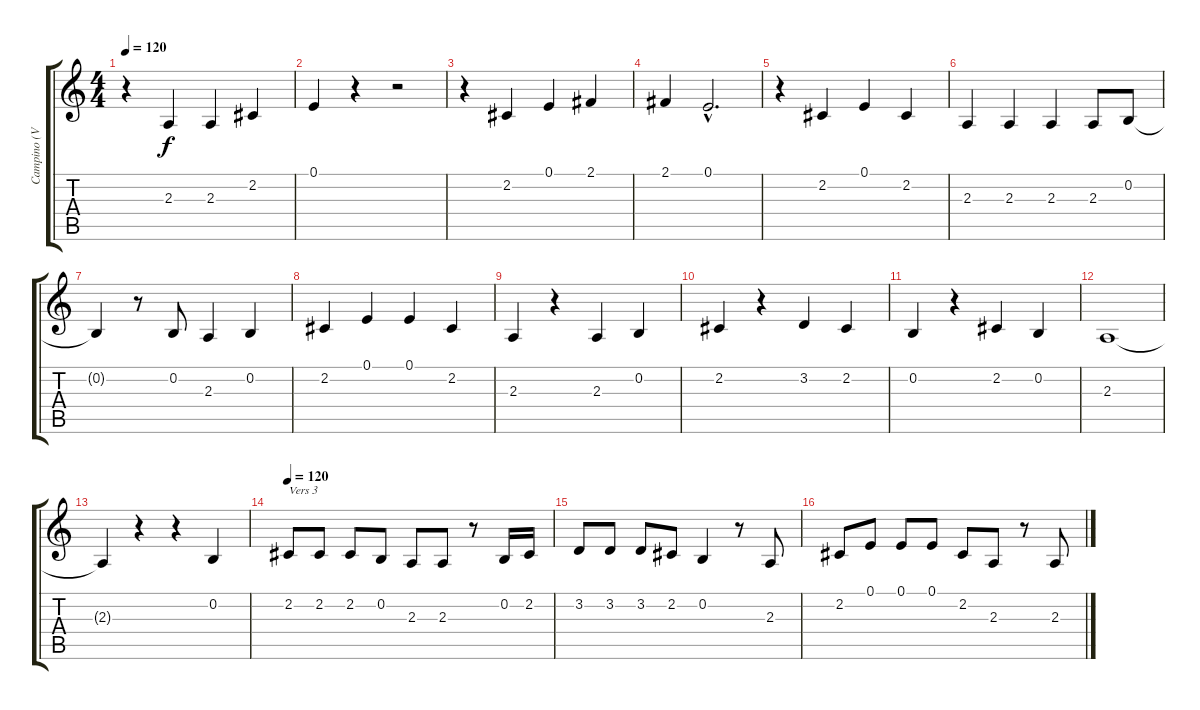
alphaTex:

\track ("Campino (Voice)" "Campino (V") {instrument electricgrandpiano}
\staff {score tabs}
\tuning (E4 B3 G3 D3 A2 E2) {hide}
\ts (4 4)
\tempo 120
\clef g2
\ks c
r.4{dy f} 2.3.4 2.3.4 2.2.4 |
0.1.4 r.4 r.2 |
r.4 2.2.4 0.1.4 2.1.4 |
2.1.4 0.1{hac}.2{d} |
r.4 2.2.4 0.1.4 2.2.4 |
2.3.4 2.3.4 2.3.4 2.3.8 0.2.8 |
0.2{t}.4 r.8 0.2.8 2.3.4 0.2.4 |
2.2.4 0.1.4 0.1.4 2.2.4 |
2.3.4 r.4 2.3.4 0.2.4 |
2.2.4 r.4 3.2.4 2.2.4 |
0.2.4 r.4 2.2.4 0.2.4 |
2.3.1 |
2.3{t}.4 r.4 r.4 0.2.4 |
\tempo 120
2.2.8{txt "Vers 3"} 2.2.8 2.2.8 0.2.8 2.3.8 2.3.8 r.8 0.2.16 2.2.16 |
3.2.8 3.2.8 3.2.8 2.2.8 0.2.4 r.8 2.3.8 |
2.2.8 0.1.8 0.1.8 0.1.8 2.2.8 2.3.8 r.8 2.3.8
